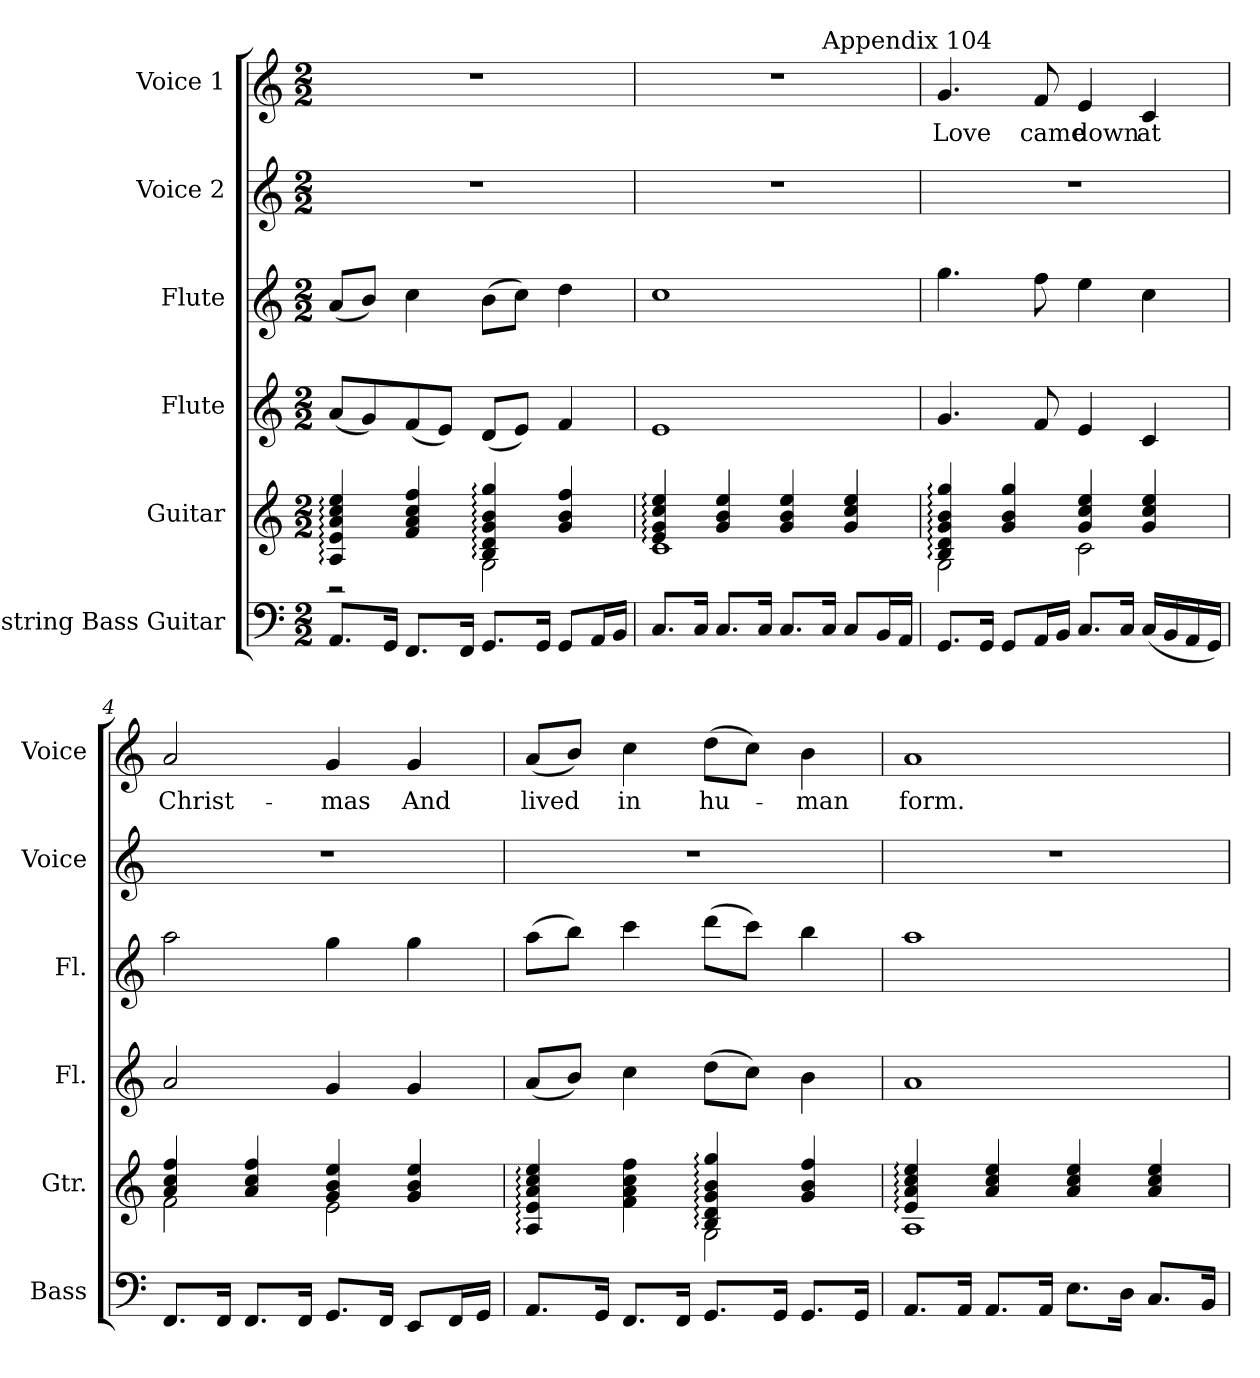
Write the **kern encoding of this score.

**kern	**kern	**kern	**kern	**kern	**kern	**text
*part6	*part5	*part4	*part3	*part2	*part1	*part1
*staff6	*staff5	*staff4	*staff3	*staff2	*staff1	*staff1
*I"4-string Bass Guitar	*I"Guitar	*I"Flute	*I"Flute	*I"Voice 2	*I"Voice 1	*
*I'Bass	*I'Gtr.	*I'Fl.	*I'Fl.	*I'Voice	*I'Voice	*
!!LO:PB:g=z
*clefF4	*clefG2	*clefG2	*clefG2	*clefG2	*clefG2	*
*ITrd7c12	*ITrd7c12	*	*	*	*	*
*k[]	*k[]	*k[]	*k[]	*k[]	*k[]	*
*C:	*C:	*C:	*C:	*C:	*C:	*
*M2/2	*M2/2	*M2/2	*M2/2	*M2/2	*M2/2	*
*MM104	*MM104	*MM104	*MM104	*MM104	*MM104	*
=1	=1	=1	=1	=1	=1	=1
*	*^	*	*	*	*	*
8.AAAi/L	4AAi/: 4Ei: 4Ai: 4ci: 4ei:	2r	(8ai/L	(8ai/L	1r	1r	.
.	.	.	8gi/)	8bi/J)	.	.	.
16GGGi/Jk	.	.	.	.	.	.	.
8.FFFi/L	4Fi/ 4Ai 4ci 4fi	.	(8fi/	4cci\	.	.	.
.	.	.	8ei/J)	.	.	.	.
16FFFi/Jk	.	.	.	.	.	.	.
8.GGGi/L	4BBi/: 4Di: 4Gi: 4Bi: 4gi:	2GGi\	(8di/L	(8bi\L	.	.	.
.	.	.	8ei/J)	8cci\J)	.	.	.
16GGGi/Jk	.	.	.	.	.	.	.
8GGGi/L	4Gi/ 4Bi 4fi	.	4fi/	4ddi\	.	.	.
16AAAi/L	.	.	.	.	.	.	.
16BBBi/JJ	.	.	.	.	.	.	.
=2	=2	=2	=2	=2	=2	=2	=2
*	*	*	*	*	*	*^	*
8.CCi/L	4Ei/: 4Gi: 4ci: 4ei:	1Ci	1ei	1cci	1r	1r	2ryy	.
16CCi/Jk	.	.	.	.	.	.	.	.
8.CCi/L	4Gi/ 4Bi 4ei	.	.	.	.	.	.	.
16CCi/Jk	.	.	.	.	.	.	.	.
8.CCi/L	4Gi/ 4Bi 4ei	.	.	.	.	.	8.ryy	.
!	!	!	!	!	!	!	!LO:TX:a:t=Appendix 104	!
16CCi/Jk	.	.	.	.	.	.	4ryy	.
8CCi/L	4Gi/ 4ci 4ei	.	.	.	.	.	.	.
16BBBi/L	.	.	.	.	.	.	.	.
16AAAi/JJ	.	.	.	.	.	.	16ryy	.
*	*	*	*	*	*	*v	*v	*
=3	=3	=3	=3	=3	=3	=3	=3
*	*	*	*	*	*	*^	*
!	!	!	!	!	!	!	!	!LO:LY:b:color=#000000
*	*	*	*	*	*	*v	*v	*
8.GGGi/L	4BBi/: 4Di: 4Gi: 4Bi: 4gi:	2GGi\	4.gi/	4.ggi\	1r	4.gi/	Love
16GGGi/Jk	.	.	.	.	.	.	.
8GGGi/L	4Gi/ 4Bi 4gi	.	.	.	.	.	.
!	!	!	!	!	!	!	!LO:LY:b:color=#000000
16AAAi/L	.	.	8fi/	8ffi\	.	8fi/	came
16BBBi/JJ	.	.	.	.	.	.	.
!	!	!	!	!	!	!	!LO:LY:b:color=#000000
8.CCi/L	4Gi/ 4ci 4ei	2C:i\	4ei/	4eei\	.	4ei/	down
16CCi/Jk	.	.	.	.	.	.	.
!	!	!	!	!	!	!	!LO:LY:b:color=#000000
(16CCi/LL	4Gi/ 4ci 4ei	.	4ci/	4cci\	.	4ci/	at
16BBBi/	.	.	.	.	.	.	.
16AAAi/	.	.	.	.	.	.	.
16GGGi/JJ)	.	.	.	.	.	.	.
=4	=4	=4	=4	=4	=4	=4	=4
!	!	!	!	!	!	!	!LO:LY:b:color=#000000
8.FFFi/L	4Ai/ 4ci 4fi	2Fi\	2ai/	2aai\	1r	2ai/	Christ-
16FFFi/Jk	.	.	.	.	.	.	.
8.FFFi/L	4Ai/ 4ci 4fi	.	.	.	.	.	.
16FFFi/Jk	.	.	.	.	.	.	.
!	!	!	!	!	!	!	!LO:LY:b:color=#000000
8.GGGi/L	4Gi/ 4Bi 4ei	2Ei\	4gi/	4ggi\	.	4gi/	-mas
16FFFi/Jk	.	.	.	.	.	.	.
!	!	!	!	!	!	!	!LO:LY:b:color=#000000
8EEEi/L	4Gi/ 4Bi 4ei	.	4gi/	4ggi\	.	4gi/	And
16FFFi/L	.	.	.	.	.	.	.
16GGGi/JJ	.	.	.	.	.	.	.
=5	=5	=5	=5	=5	=5	=5	=5
!	!	!	!	!	!	!	!LO:LY:b:color=#000000
8.AAAi/L	4AAi/: 4Ei: 4Ai: 4ci: 4ei:	2ryy	(8ai/L	(8aai\L	1r	(8ai/L	lived
.	.	.	8bi/J)	8bbi\J)	.	8bi/J)	.
16GGGi/Jk	.	.	.	.	.	.	.
!	!	!	!	!	!	!	!LO:LY:b:color=#000000
8.FFFi/L	4Fi\ 4Ai 4ci 4fi	.	4cci\	4ccci\	.	4cci\	in
16FFFi/Jk	.	.	.	.	.	.	.
!	!	!	!	!	!	!	!LO:LY:b:color=#000000
8.GGGi/L	4BBi/: 4Di: 4Gi: 4Bi: 4gi:	2GGi\	(8ddi\L	(8dddi\L	.	(8ddi\L	hu-
.	.	.	8cci\J)	8ccci\J)	.	8cci\J)	.
16GGGi/Jk	.	.	.	.	.	.	.
!	!	!	!	!	!	!	!LO:LY:b:color=#000000
8.GGGi/L	4Gi/ 4Bi 4fi	.	4bi\	4bbi\	.	4bi\	-man
16GGGi/Jk	.	.	.	.	.	.	.
!!LO:LB:g=z
=6	=6	=6	=6	=6	=6	=6	=6
!	!	!	!	!	!	!	!LO:LY:b:color=#000000
8.AAAi/L	4Ei/: 4Ai: 4ci: 4ei:	1AAi	1ai	1aai	1r	1ai	form.
16AAAi/Jk	.	.	.	.	.	.	.
8.AAAi/L	4Ai/ 4ci 4ei	.	.	.	.	.	.
16AAAi/Jk	.	.	.	.	.	.	.
8.EEi\L	4Ai/ 4ci 4ei	.	.	.	.	.	.
16DDi\Jk	.	.	.	.	.	.	.
8.CCi/L	4Ai/ 4ci 4ei	.	.	.	.	.	.
16BBBi/Jk	.	.	.	.	.	.	.
*	*v	*v	*	*	*	*	*
=	=	=	=	=	=	=
*-	*-	*-	*-	*-	*-	*-
